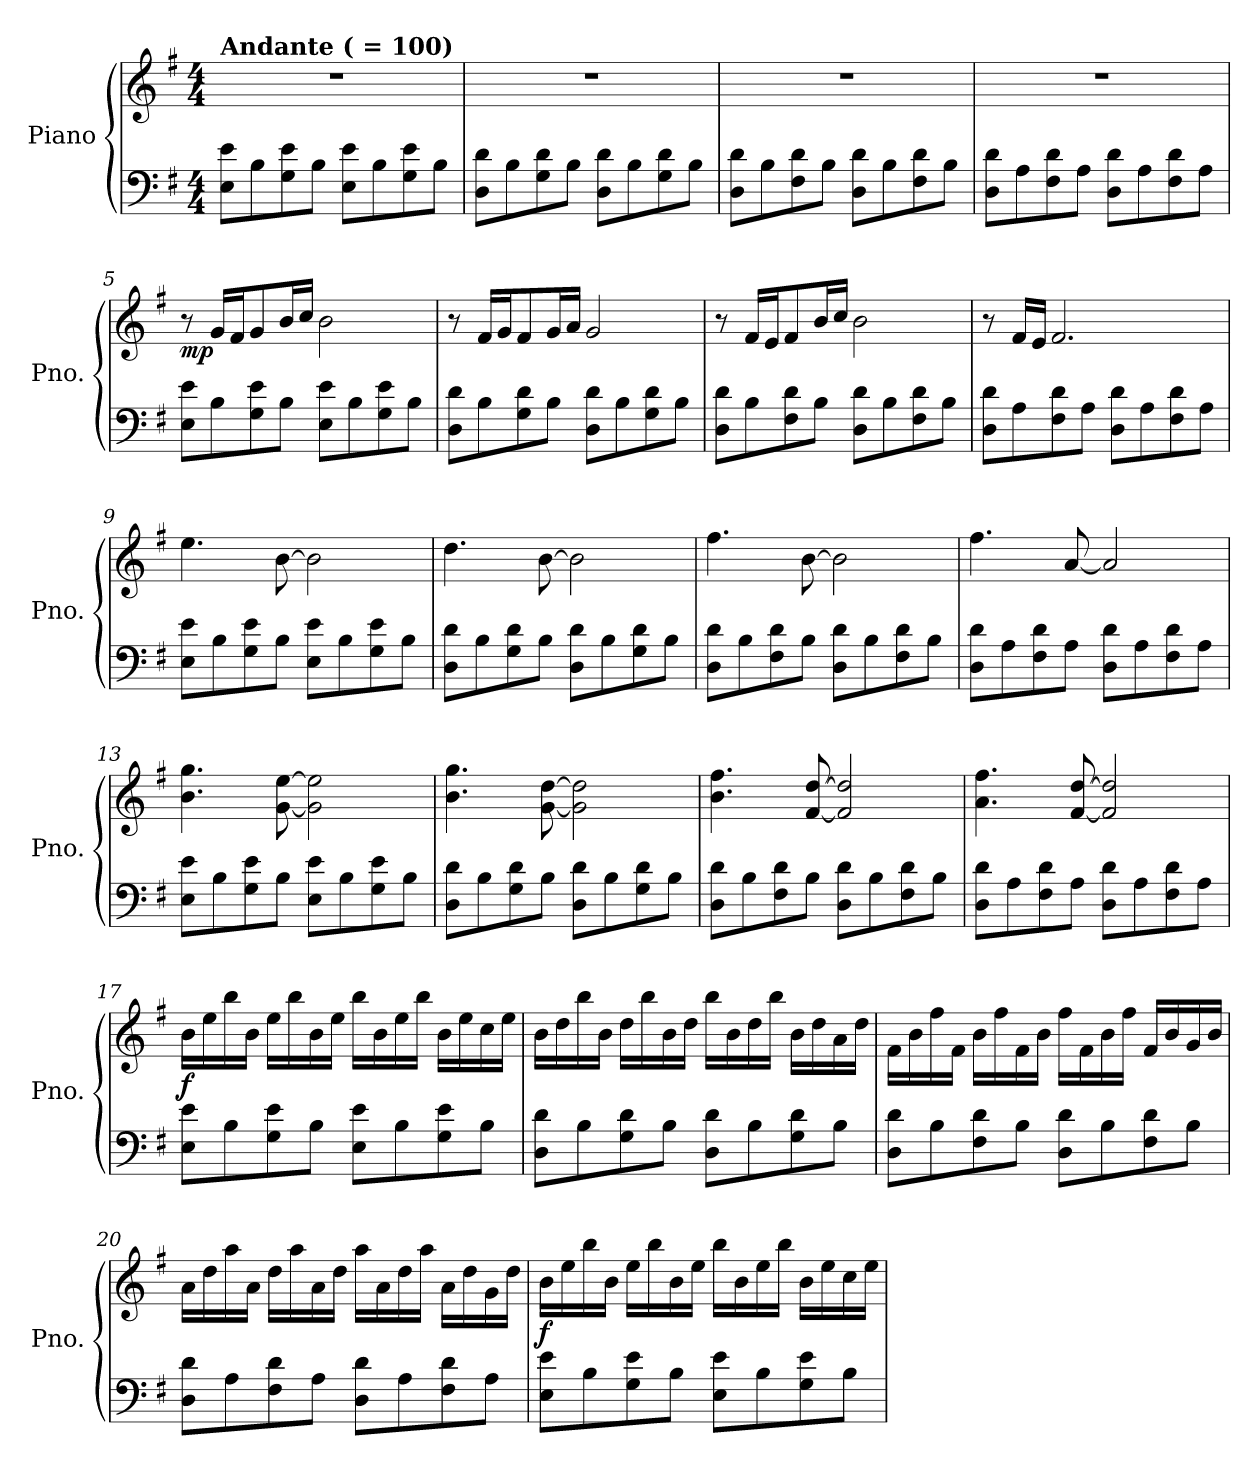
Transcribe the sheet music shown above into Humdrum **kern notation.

**kern	**kern	**dynam
*part1	*part1	*part1
*staff2	*staff1	*staff1/2
*I"Piano	*	*
*I'Pno.	*	*
*clefF4	*clefG2	*
*k[f#]	*k[f#]	*
*M4/4	*M4/4	*
=1	=1	=1
!	!LO:TX:a:B:t=Andante (     = 100)	!
8E\ 8e\L	1r	.
8B\	.	.
8G\ 8e\	.	.
8B\J	.	.
8E\ 8e\L	.	.
8B\	.	.
8G\ 8e\	.	.
8B\J	.	.
=2	=2	=2
8D\ 8d\L	1r	.
8B\	.	.
8G\ 8d\	.	.
8B\J	.	.
8D\ 8d\L	.	.
8B\	.	.
8G\ 8d\	.	.
8B\J	.	.
=3	=3	=3
8D\ 8d\L	1r	.
8B\	.	.
8F#\ 8d\	.	.
8B\J	.	.
8D\ 8d\L	.	.
8B\	.	.
8F#\ 8d\	.	.
8B\J	.	.
=4	=4	=4
8D\ 8d\L	1r	.
8A\	.	.
8F#\ 8d\	.	.
8A\J	.	.
8D\ 8d\L	.	.
8A\	.	.
8F#\ 8d\	.	.
8A\J	.	.
!!LO:LB:g=z
=5	=5	=5
!	!	!LO:DY:b
8E\ 8e\L	8r	mp
8B\	16g/LL	.
.	16f#/J	.
8G\ 8e\	8g/	.
8B\J	16b/L	.
.	16cc/JJ	.
8E\ 8e\L	2b\	.
8B\	.	.
8G\ 8e\	.	.
8B\J	.	.
=6	=6	=6
8D\ 8d\L	8r	.
8B\	16f#/LL	.
.	16g/J	.
8G\ 8d\	8f#/	.
8B\J	16g/L	.
.	16a/JJ	.
8D\ 8d\L	2g/	.
8B\	.	.
8G\ 8d\	.	.
8B\J	.	.
=7	=7	=7
8D\ 8d\L	8r	.
8B\	16f#/LL	.
.	16e/J	.
8F#\ 8d\	8f#/	.
8B\J	16b/L	.
.	16cc/JJ	.
8D\ 8d\L	2b\	.
8B\	.	.
8F#\ 8d\	.	.
8B\J	.	.
=8	=8	=8
8D\ 8d\L	8r	.
8A\	16f#/LL	.
.	16e/JJ	.
8F#\ 8d\	2.f#/	.
8A\J	.	.
8D\ 8d\L	.	.
8A\	.	.
8F#\ 8d\	.	.
8A\J	.	.
!!LO:LB:g=z
=9	=9	=9
8E\ 8e\L	4.ee\	.
8B\	.	.
8G\ 8e\	.	.
8B\J	[8b\	.
8E\ 8e\L	2b\]	.
8B\	.	.
8G\ 8e\	.	.
8B\J	.	.
=10	=10	=10
8D\ 8d\L	4.dd\	.
8B\	.	.
8G\ 8d\	.	.
8B\J	[8b\	.
8D\ 8d\L	2b\]	.
8B\	.	.
8G\ 8d\	.	.
8B\J	.	.
=11	=11	=11
8D\ 8d\L	4.ff#\	.
8B\	.	.
8F#\ 8d\	.	.
8B\J	[8b\	.
8D\ 8d\L	2b\]	.
8B\	.	.
8F#\ 8d\	.	.
8B\J	.	.
=12	=12	=12
8D\ 8d\L	4.ff#\	.
8A\	.	.
8F#\ 8d\	.	.
8A\J	[8a/	.
8D\ 8d\L	2a/]	.
8A\	.	.
8F#\ 8d\	.	.
8A\J	.	.
!!LO:LB:g=z
=13	=13	=13
8E\ 8e\L	4.b\ 4.gg\	.
8B\	.	.
8G\ 8e\	.	.
8B\J	[8g\ [8ee\	.
8E\ 8e\L	2g\] 2ee\]	.
8B\	.	.
8G\ 8e\	.	.
8B\J	.	.
=14	=14	=14
8D\ 8d\L	4.b\ 4.gg\	.
8B\	.	.
8G\ 8d\	.	.
8B\J	[8g\ [8dd\	.
8D\ 8d\L	2g\] 2dd\]	.
8B\	.	.
8G\ 8d\	.	.
8B\J	.	.
=15	=15	=15
8D\ 8d\L	4.b\ 4.ff#\	.
8B\	.	.
8F#\ 8d\	.	.
8B\J	[8f#/ [8dd/	.
8D\ 8d\L	2f#/] 2dd/]	.
8B\	.	.
8F#\ 8d\	.	.
8B\J	.	.
=16	=16	=16
8D\ 8d\L	4.a\ 4.ff#\	.
8A\	.	.
8F#\ 8d\	.	.
8A\J	[8f#/ [8dd/	.
8D\ 8d\L	2f#/] 2dd/]	.
8A\	.	.
8F#\ 8d\	.	.
8A\J	.	.
!!LO:LB:g=z
=17	=17	=17
!	!	!LO:DY:b
8E\ 8e\L	16b\LL	f
.	16ee\	.
8B\	16bb\	.
.	16b\JJ	.
8G\ 8e\	16ee\LL	.
.	16bb\	.
8B\J	16b\	.
.	16ee\JJ	.
8E\ 8e\L	16bb\LL	.
.	16b\	.
8B\	16ee\	.
.	16bb\JJ	.
8G\ 8e\	16b\LL	.
.	16ee\	.
8B\J	16cc\	.
.	16ee\JJ	.
=18	=18	=18
8D\ 8d\L	16b\LL	.
.	16dd\	.
8B\	16bb\	.
.	16b\JJ	.
8G\ 8d\	16dd\LL	.
.	16bb\	.
8B\J	16b\	.
.	16dd\JJ	.
8D\ 8d\L	16bb\LL	.
.	16b\	.
8B\	16dd\	.
.	16bb\JJ	.
8G\ 8d\	16b\LL	.
.	16dd\	.
8B\J	16a\	.
.	16dd\JJ	.
!!LO:PB:g=z
=19	=19	=19
8D\ 8d\L	16f#\LL	.
.	16b\	.
8B\	16ff#\	.
.	16f#\JJ	.
8F#\ 8d\	16b\LL	.
.	16ff#\	.
8B\J	16f#\	.
.	16b\JJ	.
8D\ 8d\L	16ff#\LL	.
.	16f#\	.
8B\	16b\	.
.	16ff#\JJ	.
8F#\ 8d\	16f#/LL	.
.	16b/	.
8B\J	16g/	.
.	16b/JJ	.
!!LO:PB:g=z
=20	=20	=20
8D\ 8d\L	16a\LL	.
.	16dd\	.
8A\	16aa\	.
.	16a\JJ	.
8F#\ 8d\	16dd\LL	.
.	16aa\	.
8A\J	16a\	.
.	16dd\JJ	.
8D\ 8d\L	16aa\LL	.
.	16a\	.
8A\	16dd\	.
.	16aa\JJ	.
8F#\ 8d\	16a\LL	.
.	16dd\	.
8A\J	16g\	.
.	16dd\JJ	.
=21	=21	=21
!	!	!LO:DY:b
8E\ 8e\L	16b\LL	f
.	16ee\	.
8B\	16bb\	.
.	16b\JJ	.
8G\ 8e\	16ee\LL	.
.	16bb\	.
8B\J	16b\	.
.	16ee\JJ	.
8E\ 8e\L	16bb\LL	.
.	16b\	.
8B\	16ee\	.
.	16bb\JJ	.
8G\ 8e\	16b\LL	.
.	16ee\	.
8B\J	16cc\	.
.	16ee\JJ	.
=	=	=
*-	*-	*-
